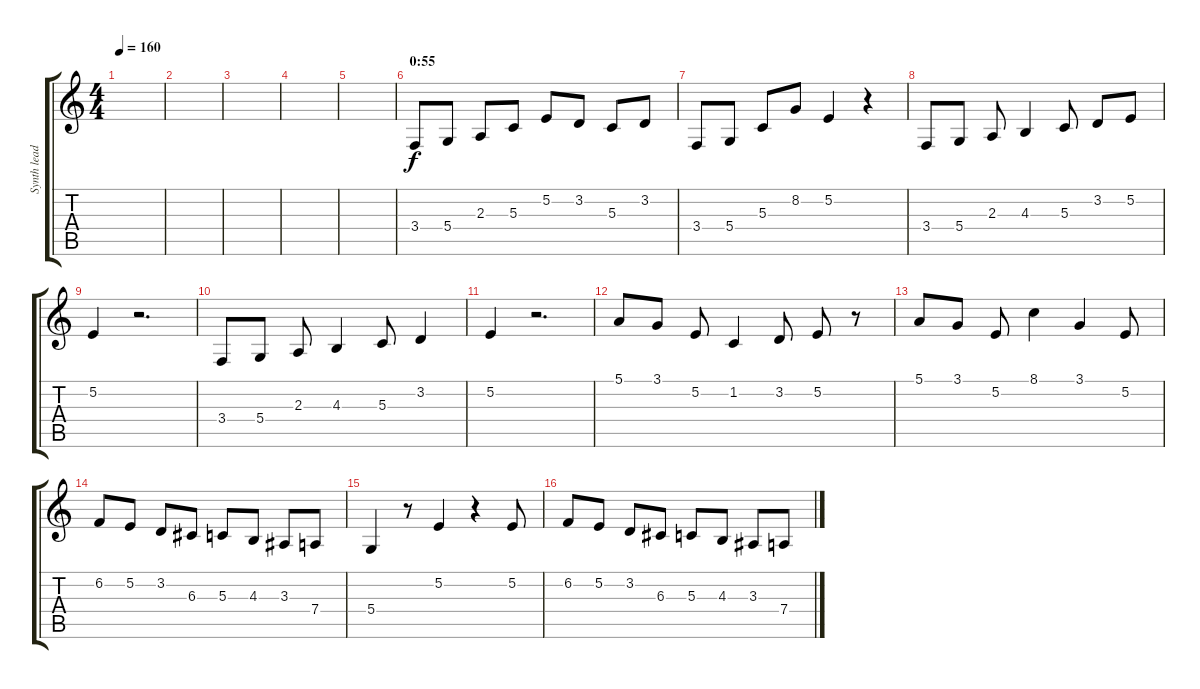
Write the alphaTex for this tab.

\track ("Synth lead" "Synth lead") {instrument lead8bassandlead}
\staff {score tabs}
\tuning (E4 B3 G3 D3 A2 E2) {hide}
\ts (4 4)
\tempo 160
\clef g2
\ks c
|
|
|
|
|
\section ("" "0:55")
3.4.8 5.4.8 2.3.8 5.3.8 5.2.8 3.2.8 5.3.8 3.2.8 |
3.4.8 5.4.8 5.3.8 8.2.8 5.2.4 r.4 |
3.4.8 5.4.8 2.3.8 4.3.4 5.3.8 3.2.8 5.2.8 |
5.2.4 r.2{d} |
3.4.8 5.4.8 2.3.8 4.3.4 5.3.8 3.2.4 |
5.2.4 r.2{d} |
5.1.8 3.1.8 5.2.8 1.2.4 3.2.8 5.2.8 r.8 |
5.1.8 3.1.8 5.2.8 8.1.4 3.1.4 5.2.8 |
6.2.8 5.2.8 3.2.8 6.3.8 5.3.8 4.3.8 3.3.8 7.4.8 |
5.4.4 r.8 5.2.4 r.4 5.2.8 |
6.2.8 5.2.8 3.2.8 6.3.8 5.3.8 4.3.8 3.3.8 7.4.8
